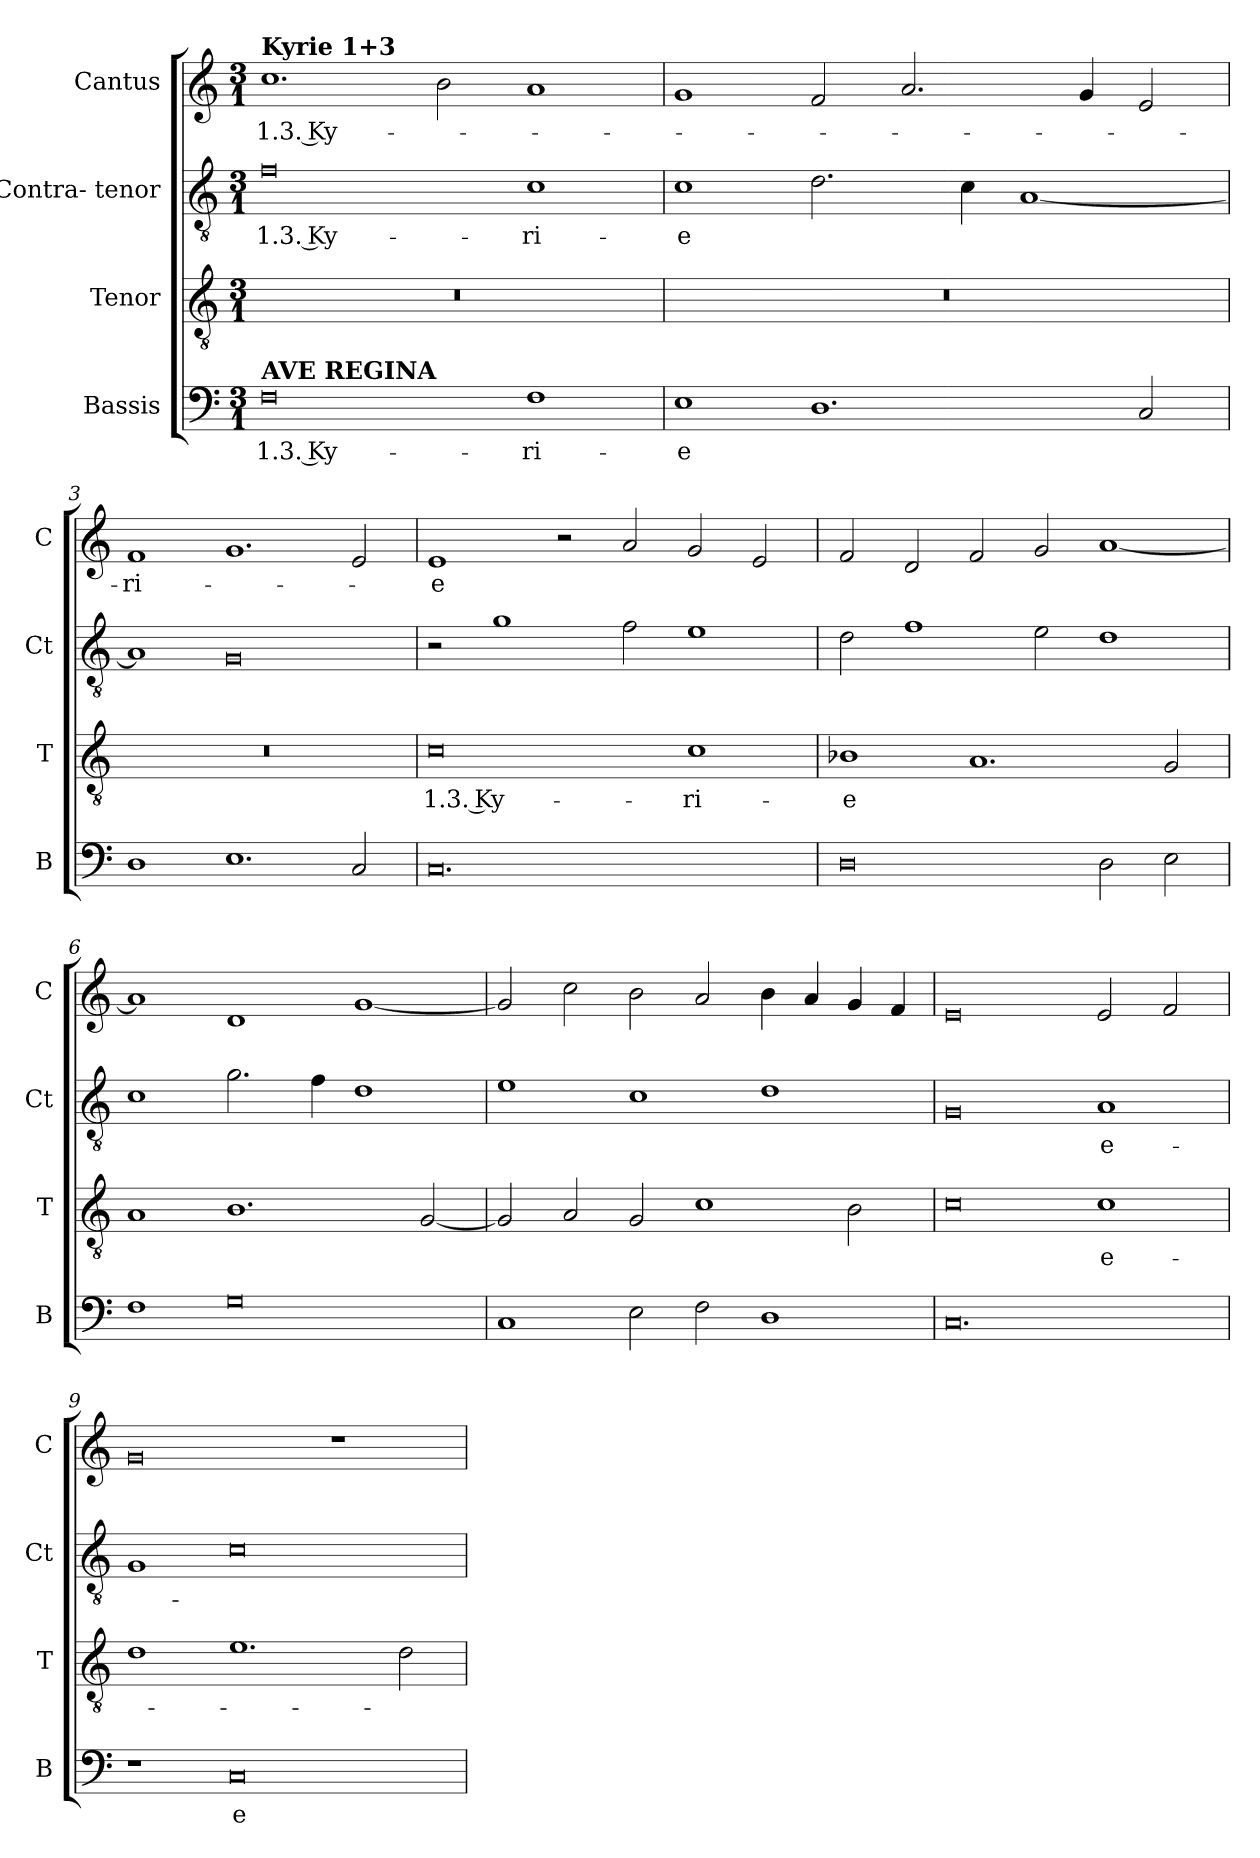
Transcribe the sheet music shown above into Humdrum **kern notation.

**kern	**text	**kern	**text	**kern	**text	**kern	**text
*part4	*part4	*part3	*part3	*part2	*part2	*part1	*part1
*staff4	*staff4	*staff3	*staff3	*staff2	*staff2	*staff1	*staff1
*I"Bassis	*	*I"Tenor	*	*I"Contra- tenor	*	*I"Cantus	*
*I'B	*	*I'T	*	*I'Ct	*	*I'C	*
*clefF4	*	*clefGv2	*	*clefGv2	*	*clefG2	*
*k[]	*	*k[]	*	*k[]	*	*k[]	*
*C:	*	*C:	*	*C:	*	*C:	*
*M3/1	*	*M3/1	*	*M3/1	*	*M3/1	*
=1	=1	=1	=1	=1	=1	=1	=1
!	!	!	!	!	!	!LO:TX:a:B:t=Kyrie 1+3	!
!LO:TX:a:B:t=AVE REGINA	!	!	!	!	!	!	!
!	!LO:LY:b	!	!	!	!LO:LY:b	!	!LO:LY:b
0F	1.3. Ky-	0.r	.	0f	1.3. Ky-	1.cc	1.3. Ky-
.	.	.	.	.	.	2b\	.
!	!LO:LY:b	!	!	!	!LO:LY:b	!	!
1F	-ri-	.	.	1c	-ri-	1a	.
=2	=2	=2	=2	=2	=2	=2	=2
!	!LO:LY:b	!	!	!	!LO:LY:b	!	!
1E	-e	0.r	.	1c	-e	1g	.
1.D	.	.	.	2.d\	.	2f/	.
.	.	.	.	.	.	2.a/	.
.	.	.	.	4c\	.	.	.
.	.	.	.	[1A	.	.	.
.	.	.	.	.	.	4g/	.
2C/	.	.	.	.	.	2e/	.
=3	=3	=3	=3	=3	=3	=3	=3
!	!	!	!	!	!	!	!LO:LY:b
1D	.	0.r	.	1A]	.	1f	-ri-
1.E	.	.	.	0G	.	1.g	.
2C/	.	.	.	.	.	2e/	.
=4	=4	=4	=4	=4	=4	=4	=4
!	!	!	!LO:LY:b	!	!	!	!LO:LY:b
0.C	.	0c	1.3. Ky-	2r	.	1e	-e
.	.	.	.	1g	.	.	.
.	.	.	.	.	.	2r	.
.	.	.	.	2f\	.	2a/	.
!	!	!	!LO:LY:b	!	!	!	!
.	.	1c	-ri-	1e	.	2g/	.
.	.	.	.	.	.	2e/	.
=5	=5	=5	=5	=5	=5	=5	=5
!	!	!	!LO:LY:b	!	!	!	!
0D	.	1B-X	-e	2d\	.	2f/	.
.	.	.	.	1f	.	2d/	.
.	.	1.A	.	.	.	2f/	.
.	.	.	.	2e\	.	2g/	.
2D\	.	.	.	1d	.	[1a	.
2E\	.	2G/	.	.	.	.	.
!!LO:LB:g=z
=6	=6	=6	=6	=6	=6	=6	=6
1F	.	1A	.	1c	.	1a]	.
0G	.	1.B	.	2.g\	.	1d	.
.	.	.	.	4f\	.	.	.
.	.	.	.	1d	.	[1g	.
.	.	[2G/	.	.	.	.	.
=7	=7	=7	=7	=7	=7	=7	=7
1C	.	2G/]	.	1e	.	2g/]	.
.	.	2A/	.	.	.	2cc\	.
2E\	.	2G/	.	1c	.	2b\	.
2F\	.	1c	.	.	.	2a/	.
1D	.	.	.	1d	.	4b\	.
.	.	.	.	.	.	4a/	.
.	.	2B\	.	.	.	4g/	.
.	.	.	.	.	.	4f/	.
=8	=8	=8	=8	=8	=8	=8	=8
0.C	.	0c	.	0G	.	0e	.
!	!	!	!LO:LY:b	!	!LO:LY:b	!	!
.	.	1c	e-	1A	e-	2e/	.
.	.	.	.	.	.	2f/	.
=9	=9	=9	=9	=9	=9	=9	=9
1r	.	1d	.	1G	.	0g	.
!	!LO:LY:b	!	!	!	!	!	!
0C	e-	1.e	.	0c	.	.	.
.	.	.	.	.	.	1r	.
.	.	2d\	.	.	.	.	.
=	=	=	=	=	=	=	=
*-	*-	*-	*-	*-	*-	*-	*-
